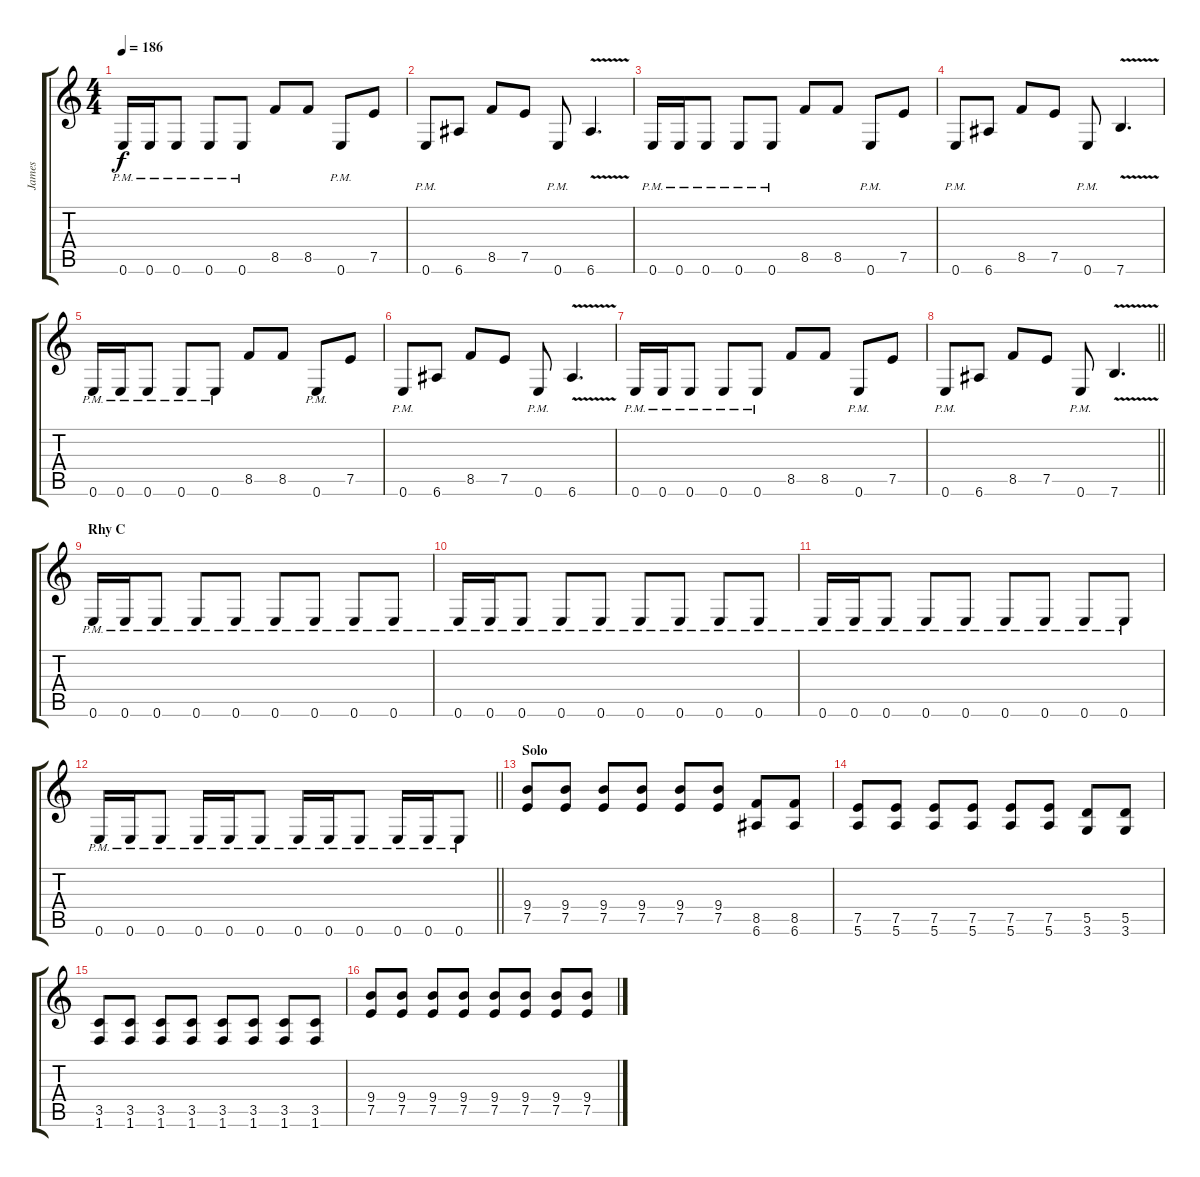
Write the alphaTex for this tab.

\track ("James" "James") {instrument distortionguitar}
\staff {score tabs}
\tuning (E4 B3 G3 D3 A2 E2) {hide}
\ts (4 4)
\tempo 186
\clef g2
\ks c
0.6{pm}.16{dy f} 0.6{pm}.16 0.6{pm}.8 0.6{pm}.8 0.6{pm}.8 8.5.8 8.5.8 0.6{pm}.8 7.5.8 |
0.6{pm}.8 6.6.8 8.5.8 7.5.8 0.6{pm}.8 6.6{v}.4{d} |
0.6{pm}.16 0.6{pm}.16 0.6{pm}.8 0.6{pm}.8 0.6{pm}.8 8.5.8 8.5.8 0.6{pm}.8 7.5.8 |
0.6{pm}.8 6.6.8 8.5.8 7.5.8 0.6{pm}.8 7.6{v}.4{d} |
0.6{pm}.16 0.6{pm}.16 0.6{pm}.8 0.6{pm}.8 0.6{pm}.8 8.5.8 8.5.8 0.6{pm}.8 7.5.8 |
0.6{pm}.8 6.6.8 8.5.8 7.5.8 0.6{pm}.8 6.6{v}.4{d} |
0.6{pm}.16 0.6{pm}.16 0.6{pm}.8 0.6{pm}.8 0.6{pm}.8 8.5.8 8.5.8 0.6{pm}.8 7.5.8 |
\barLineRight lightlight
0.6{pm}.8 6.6.8 8.5.8 7.5.8 0.6{pm}.8 7.6{v}.4{d} |
\section ("" "Rhy C")
0.6{pm}.16 0.6{pm}.16 0.6{pm}.8 0.6{pm}.8 0.6{pm}.8 0.6{pm}.8 0.6{pm}.8 0.6{pm}.8 0.6{pm}.8 |
0.6{pm}.16 0.6{pm}.16 0.6{pm}.8 0.6{pm}.8 0.6{pm}.8 0.6{pm}.8 0.6{pm}.8 0.6{pm}.8 0.6{pm}.8 |
0.6{pm}.16 0.6{pm}.16 0.6{pm}.8 0.6{pm}.8 0.6{pm}.8 0.6{pm}.8 0.6{pm}.8 0.6{pm}.8 0.6{pm}.8 |
\barLineRight lightlight
0.6{pm}.16 0.6{pm}.16 0.6{pm}.8 0.6{pm}.16 0.6{pm}.16 0.6{pm}.8 0.6{pm}.16 0.6{pm}.16 0.6{pm}.8 0.6{pm}.16 0.6{pm}.16 0.6{pm}.8 |
\section ("" "Solo")
(9.4 7.5).8{volume 5} (9.4 7.5).8 (9.4 7.5).8 (9.4 7.5).8 (9.4 7.5).8 (9.4 7.5).8 (8.5 6.6).8 (8.5 6.6).8 |
(7.5 5.6).8 (7.5 5.6).8 (7.5 5.6).8 (7.5 5.6).8 (7.5 5.6).8 (7.5 5.6).8 (5.5 3.6).8 (5.5 3.6).8 |
(3.5 1.6).8 (3.5 1.6).8 (3.5 1.6).8 (3.5 1.6).8 (3.5 1.6).8 (3.5 1.6).8 (3.5 1.6).8 (3.5 1.6).8 |
(9.4 7.5).8 (9.4 7.5).8 (9.4 7.5).8 (9.4 7.5).8 (9.4 7.5).8 (9.4 7.5).8 (9.4 7.5).8 (9.4 7.5).8
